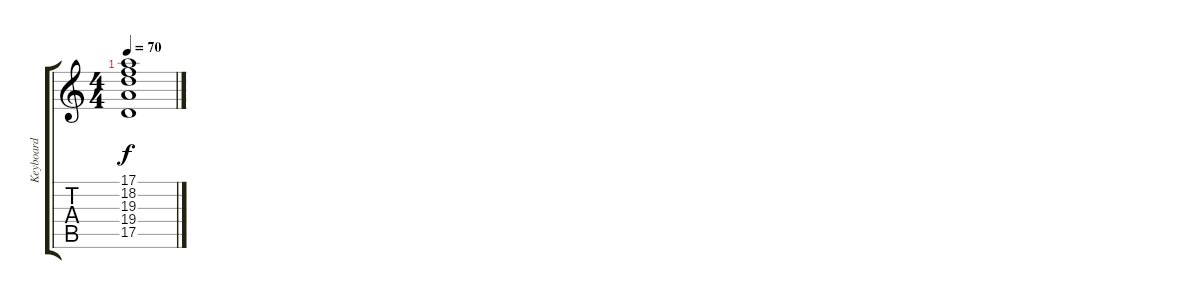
\track ("Keyboard" "Keyboard") {instrument honkytonkpiano}
\staff {score tabs}
\tuning (E4 B3 G3 D3 A2 E2) {hide}
\ts (4 4)
\tempo 70
\clef g2
\ks c
(17.1{t} 18.2{t} 19.3{t} 19.4{t} 17.5{t}).1{dy f}
